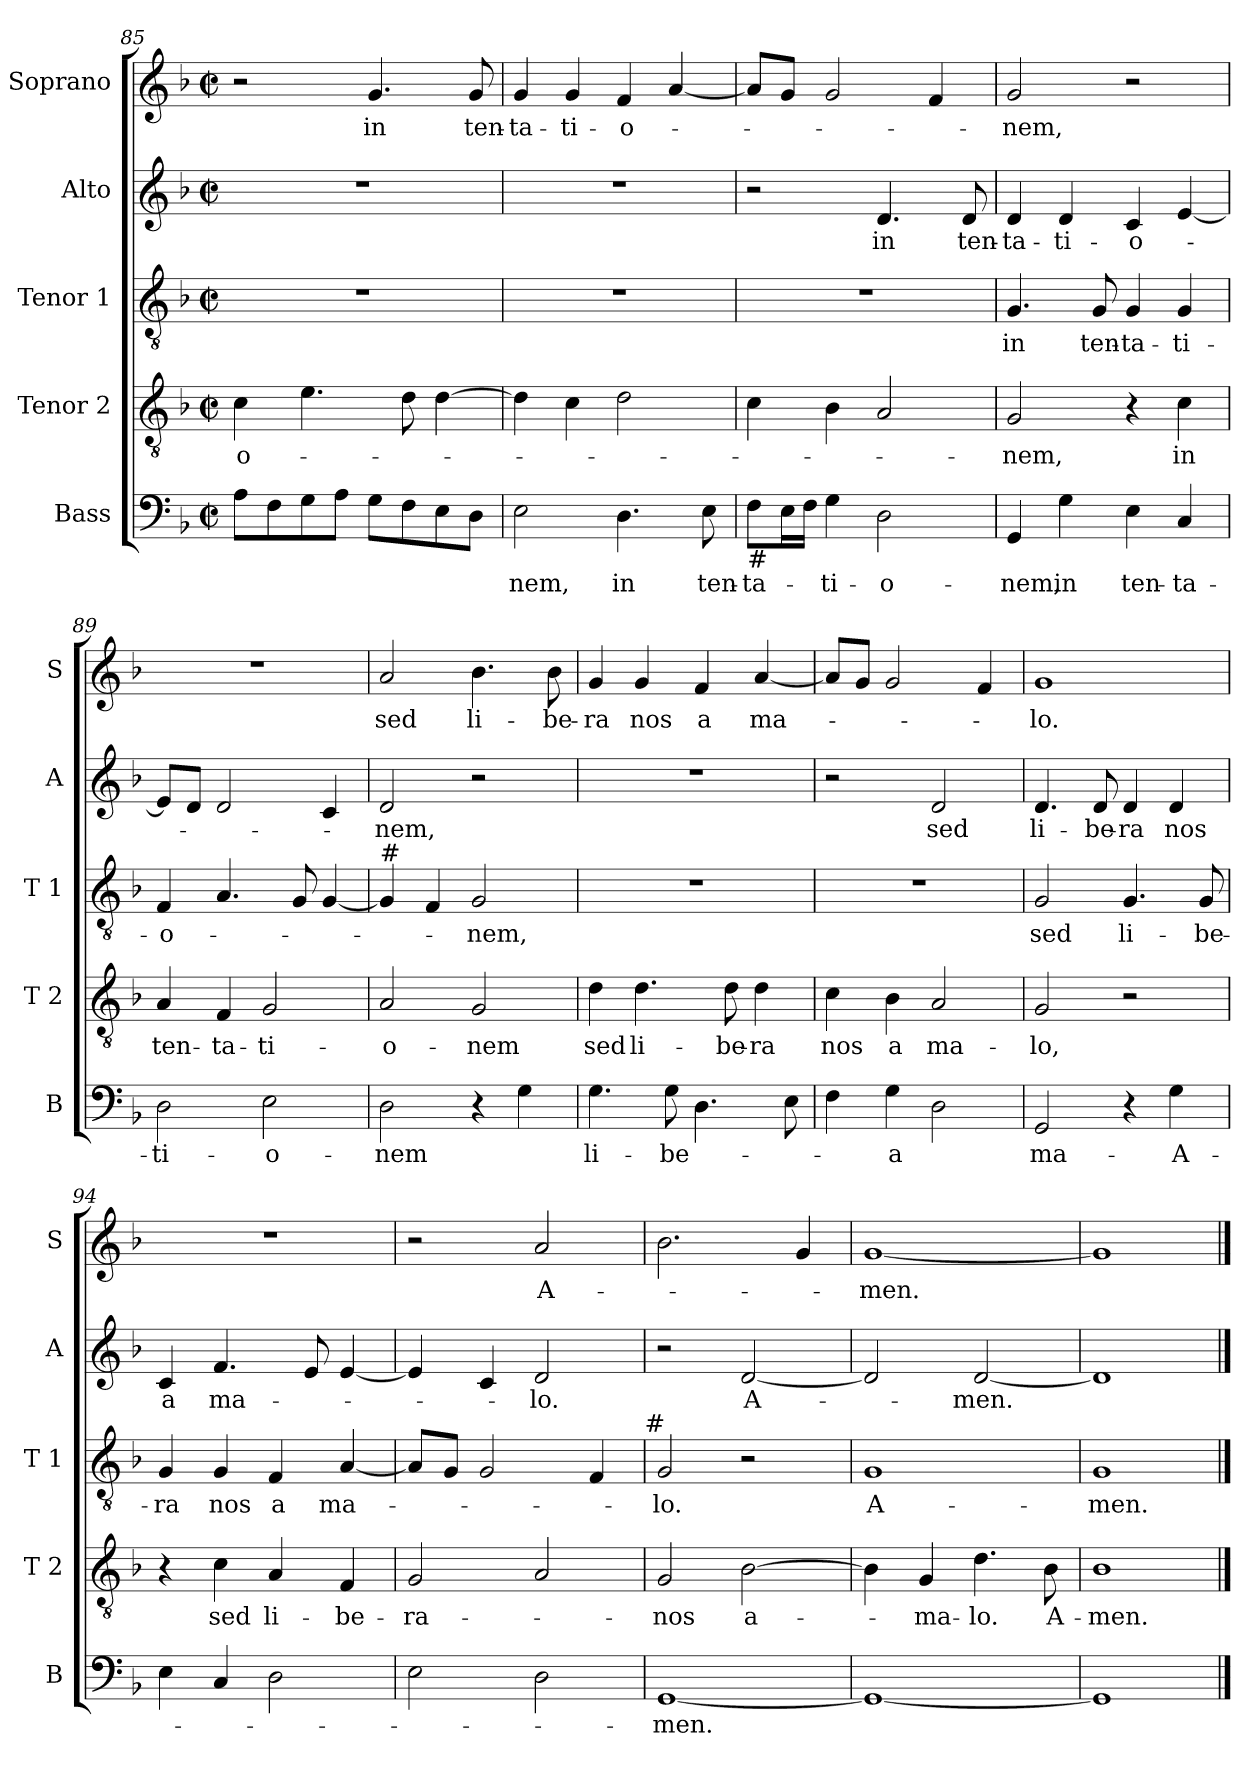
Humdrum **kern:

**kern	**text	**kern	**text	**kern	**text	**kern	**text	**kern	**text
*part5	*part5	*part4	*part4	*part3	*part3	*part2	*part2	*part1	*part1
*staff5	*staff5	*staff4	*staff4	*staff3	*staff3	*staff2	*staff2	*staff1	*staff1
*I"Bass	*	*I"Tenor 2	*	*I"Tenor 1	*	*I"Alto	*	*I"Soprano	*
*I'B	*	*I'T 2	*	*I'T 1	*	*I'A	*	*I'S	*
*clefF4	*	*clefGv2	*	*clefGv2	*	*clefG2	*	*clefG2	*
*k[b-]	*	*k[b-]	*	*k[b-]	*	*k[b-]	*	*k[b-]	*
*F:	*	*F:	*	*F:	*	*F:	*	*F:	*
*M2/2	*	*M2/2	*	*M2/2	*	*M2/2	*	*M2/2	*
*met(c|)	*	*met(c|)	*	*met(c|)	*	*met(c|)	*	*met(c|)	*
=85	=85	=85	=85	=85	=85	=85	=85	=85	=85
8A\L	.	4c\	-o-	1r	.	1r	.	2r	.
8F\	.	.	.	.	.	.	.	.	.
8G\	.	4.e\	.	.	.	.	.	.	.
8A\J	.	.	.	.	.	.	.	.	.
8G\L	.	.	.	.	.	.	.	4.g/	in
8F\	.	8d\	.	.	.	.	.	.	.
8E\	.	[4d\	.	.	.	.	.	.	.
8D\J	.	.	.	.	.	.	.	8g/	ten-
!!LO:PB:g=z
=86	=86	=86	=86	=86	=86	=86	=86	=86	=86
2E\	-nem,	4d\]	.	1r	.	1r	.	4g/	-ta-
.	.	4c\	.	.	.	.	.	4g/	-ti-
4.D\	in	2d\	.	.	.	.	.	4f/	-o-
.	.	.	.	.	.	.	.	[4a/	.
8E\	ten-	.	.	.	.	.	.	.	.
=87	=87	=87	=87	=87	=87	=87	=87	=87	=87
!LO:TX:b:t=#	!	!	!	!	!	!	!	!	!
8F\L	-ta-	4c\	.	1r	.	2r	.	8a/L]	.
16E\L	.	.	.	.	.	.	.	8g/J	.
16F\JJ	.	.	.	.	.	.	.	.	.
4G\	-ti-	4B-\	.	.	.	.	.	2g/	.
2D\	-o-	2A/	.	.	.	4.d/	in	.	.
.	.	.	.	.	.	.	.	4f/	.
.	.	.	.	.	.	8d/	ten-	.	.
=88	=88	=88	=88	=88	=88	=88	=88	=88	=88
4GG/	-nem,	2G/	-nem,	4.G/	in	4d/	-ta-	2g/	-nem,
4G\	in	.	.	.	.	4d/	-ti-	.	.
.	.	.	.	8G/	ten-	.	.	.	.
4E\	ten-	4r	.	4G/	-ta-	4c/	-o-	2r	.
4C/	-ta-	4c\	in	4G/	-ti-	[4e/	.	.	.
=89	=89	=89	=89	=89	=89	=89	=89	=89	=89
2D\	-ti-	4A/	ten-	4F/	-o-	8e/L]	.	1r	.
.	.	.	.	.	.	8d/J	.	.	.
.	.	4F/	-ta-	4.A/	.	2d/	.	.	.
2E\	-o-	2G/	-ti-	.	.	.	.	.	.
.	.	.	.	8G/	.	.	.	.	.
.	.	.	.	[4G/	.	4c/	.	.	.
=90	=90	=90	=90	=90	=90	=90	=90	=90	=90
!	!	!	!	!LO:TX:a:t=#	!	!	!	!	!
2D\	-nem	2A/	-o-	4G/]	.	2d/	-nem,	2a/	sed
.	.	.	.	4F/	.	.	.	.	.
4r	.	2G/	-nem	2G/	-nem,	2r	.	4.b-\	li-
4G\	.	.	.	.	.	.	.	.	.
.	.	.	.	.	.	.	.	8b-\	-be-
=91	=91	=91	=91	=91	=91	=91	=91	=91	=91
4.G\	li-	4d\	sed	1r	.	1r	.	4g/	-ra
.	.	4.d\	li-	.	.	.	.	4g/	nos
8G\	-be-	.	.	.	.	.	.	.	.
4.D\	.	.	.	.	.	.	.	4f/	a
.	.	8d\	-be-	.	.	.	.	.	.
.	.	4d\	-ra	.	.	.	.	[4a/	ma-
8E\	.	.	.	.	.	.	.	.	.
!!LO:LB:g=z
=92	=92	=92	=92	=92	=92	=92	=92	=92	=92
4F\	.	4c\	nos	1r	.	2r	.	8a/L]	.
.	.	.	.	.	.	.	.	8g/J	.
4G\	-a	4B-\	a	.	.	.	.	2g/	.
2D\	.	2A/	ma-	.	.	2d/	sed	.	.
.	.	.	.	.	.	.	.	4f/	.
=93	=93	=93	=93	=93	=93	=93	=93	=93	=93
2GG/	ma-	2G/	-lo,	2G/	sed	4.d/	li-	1g	-lo.
.	.	.	.	.	.	8d/	-be-	.	.
4r	.	2r	.	4.G/	li-	4d/	-ra	.	.
4G\	-A-	.	.	.	.	4d/	nos	.	.
.	.	.	.	8G/	-be-	.	.	.	.
=94	=94	=94	=94	=94	=94	=94	=94	=94	=94
4E\	.	4r	.	4G/	-ra	4c/	a	1r	.
4C/	.	4c\	sed	4G/	nos	4.f/	ma-	.	.
2D\	.	4A/	li-	4F/	a	.	.	.	.
.	.	.	.	.	.	8e/	.	.	.
.	.	4F/	-be-	[4A/	ma-	[4e/	.	.	.
=95	=95	=95	=95	=95	=95	=95	=95	=95	=95
2E\	.	2G/	-ra-	8A/L]	.	4e/]	.	2r	.
.	.	.	.	8G/J	.	.	.	.	.
.	.	.	.	2G/	.	4c/	.	.	.
2D\	.	2A/	.	.	.	2d/	-lo.	2a/	A-
.	.	.	.	4F/	.	.	.	.	.
!	!	!	!	!LO:TX:a:t=#	!	!	!	!	!
=96	=96	=96	=96	=96	=96	=96	=96	=96	=96
[1GG	-men.	2G/	-nos	2G/	-lo.	2r	.	2.b-\	.
.	.	[2B-\	a-	2r	.	[2d/	A-	.	.
.	.	.	.	.	.	.	.	4g/	.
=97	=97	=97	=97	=97	=97	=97	=97	=97	=97
1GG_	.	4B-\]	.	1G	A-	2d/]	.	[1g	-men.
.	.	4G/	-ma-	.	.	.	.	.	.
.	.	4.d\	-lo.	.	.	[2d/	-men.	.	.
.	.	8B-\	A-	.	.	.	.	.	.
=98	=98	=98	=98	=98	=98	=98	=98	=98	=98
1GG]	.	1B-	-men.	1G	-men.	1d]	.	1g]	.
==	==	==	==	==	==	==	==	==	==
*-	*-	*-	*-	*-	*-	*-	*-	*-	*-
